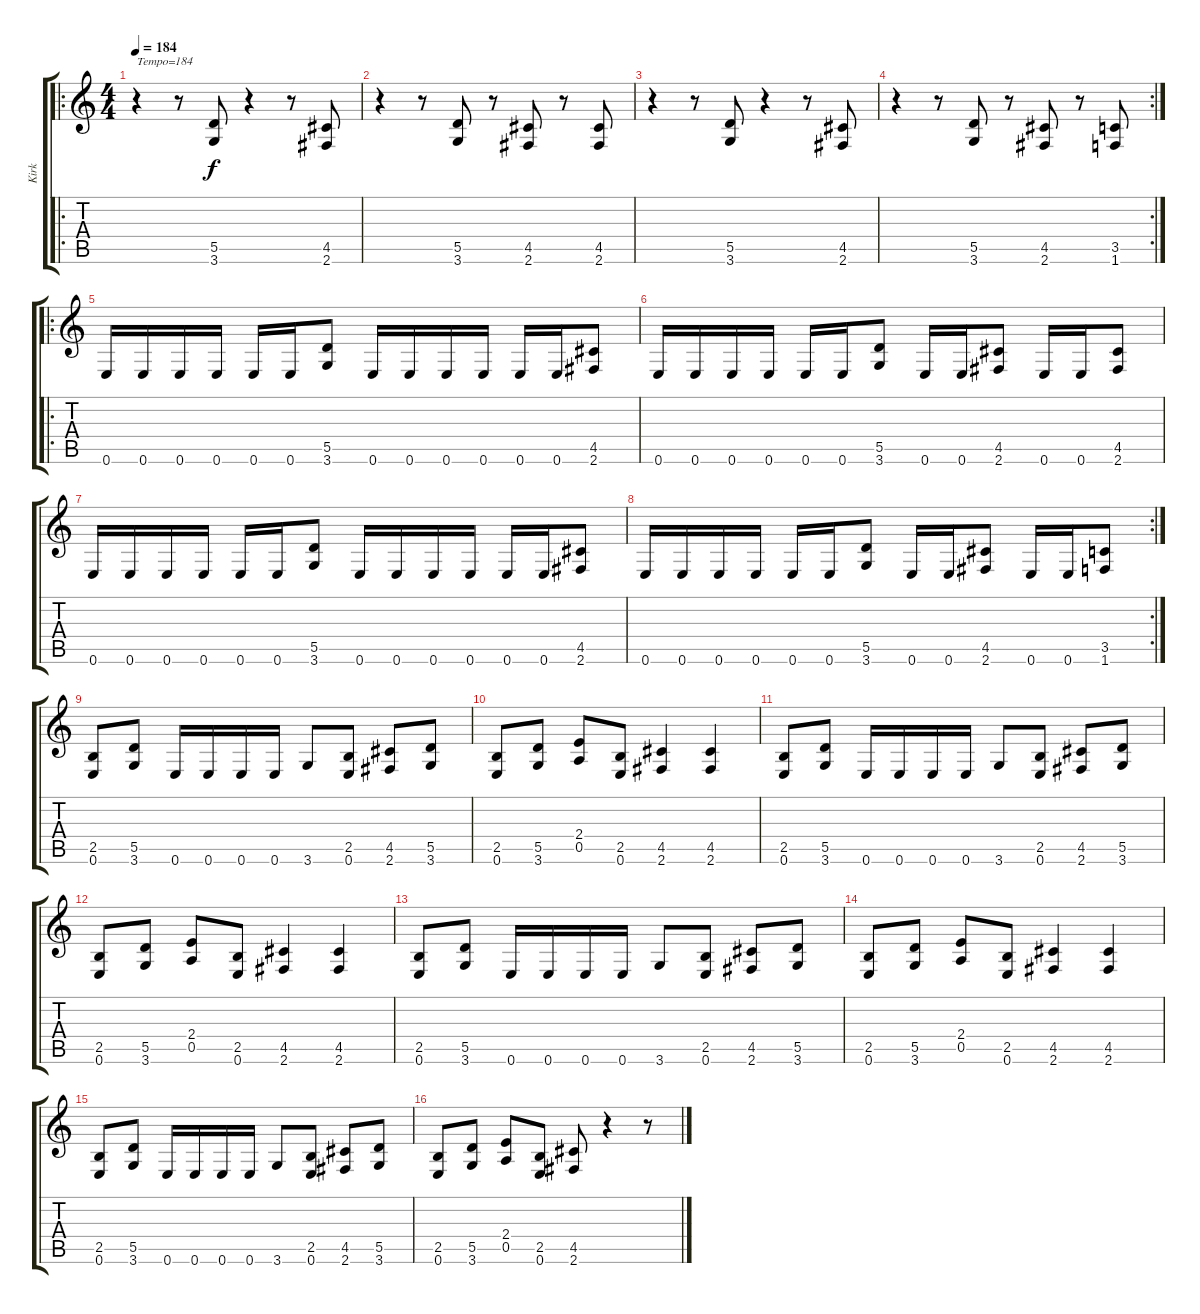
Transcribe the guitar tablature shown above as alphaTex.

\track ("Kirk" "Kirk") {instrument overdrivenguitar}
\staff {score tabs}
\tuning (E4 B3 G3 D3 A2 E2) {hide}
\ro
\ts (4 4)
\tempo 184
\clef g2
\ks c
r.4{txt "Tempo=184" dy f} r.8 (5.5 3.6).8 r.4 r.8 (4.5 2.6).8 |
r.4 r.8 (5.5 3.6).8 r.8 (4.5 2.6).8 r.8 (4.5 2.6).8 |
r.4 r.8 (5.5 3.6).8 r.4 r.8 (4.5 2.6).8 |
\rc 2
r.4 r.8 (5.5 3.6).8 r.8 (4.5 2.6).8 r.8 (3.5 1.6).8 |
\ro
0.6.16 0.6.16 0.6.16 0.6.16 0.6.16 0.6.16 (5.5 3.6).8 0.6.16 0.6.16 0.6.16 0.6.16 0.6.16 0.6.16 (4.5 2.6).8 |
0.6.16 0.6.16 0.6.16 0.6.16 0.6.16 0.6.16 (5.5 3.6).8 0.6.16 0.6.16 (4.5 2.6).8 0.6.16 0.6.16 (4.5 2.6).8 |
0.6.16 0.6.16 0.6.16 0.6.16 0.6.16 0.6.16 (5.5 3.6).8 0.6.16 0.6.16 0.6.16 0.6.16 0.6.16 0.6.16 (4.5 2.6).8 |
\rc 2
0.6.16 0.6.16 0.6.16 0.6.16 0.6.16 0.6.16 (5.5 3.6).8 0.6.16 0.6.16 (4.5 2.6).8 0.6.16 0.6.16 (3.5 1.6).8 |
(2.5 0.6).8 (5.5 3.6).8 0.6.16 0.6.16 0.6.16 0.6.16 3.6.8 (2.5 0.6).8 (4.5 2.6).8 (5.5 3.6).8 |
(2.5 0.6).8 (5.5 3.6).8 (2.4 0.5).8 (2.5 0.6).8 (4.5 2.6).4 (4.5 2.6).4 |
(2.5 0.6).8 (5.5 3.6).8 0.6.16 0.6.16 0.6.16 0.6.16 3.6.8 (2.5 0.6).8 (4.5 2.6).8 (5.5 3.6).8 |
(2.5 0.6).8 (5.5 3.6).8 (2.4 0.5).8 (2.5 0.6).8 (4.5 2.6).4 (4.5 2.6).4 |
(2.5 0.6).8 (5.5 3.6).8 0.6.16 0.6.16 0.6.16 0.6.16 3.6.8 (2.5 0.6).8 (4.5 2.6).8 (5.5 3.6).8 |
(2.5 0.6).8 (5.5 3.6).8 (2.4 0.5).8 (2.5 0.6).8 (4.5 2.6).4 (4.5 2.6).4 |
(2.5 0.6).8 (5.5 3.6).8 0.6.16 0.6.16 0.6.16 0.6.16 3.6.8 (2.5 0.6).8 (4.5 2.6).8 (5.5 3.6).8 |
(2.5 0.6).8 (5.5 3.6).8 (2.4 0.5).8 (2.5 0.6).8 (4.5 2.6).8 r.4 r.8
